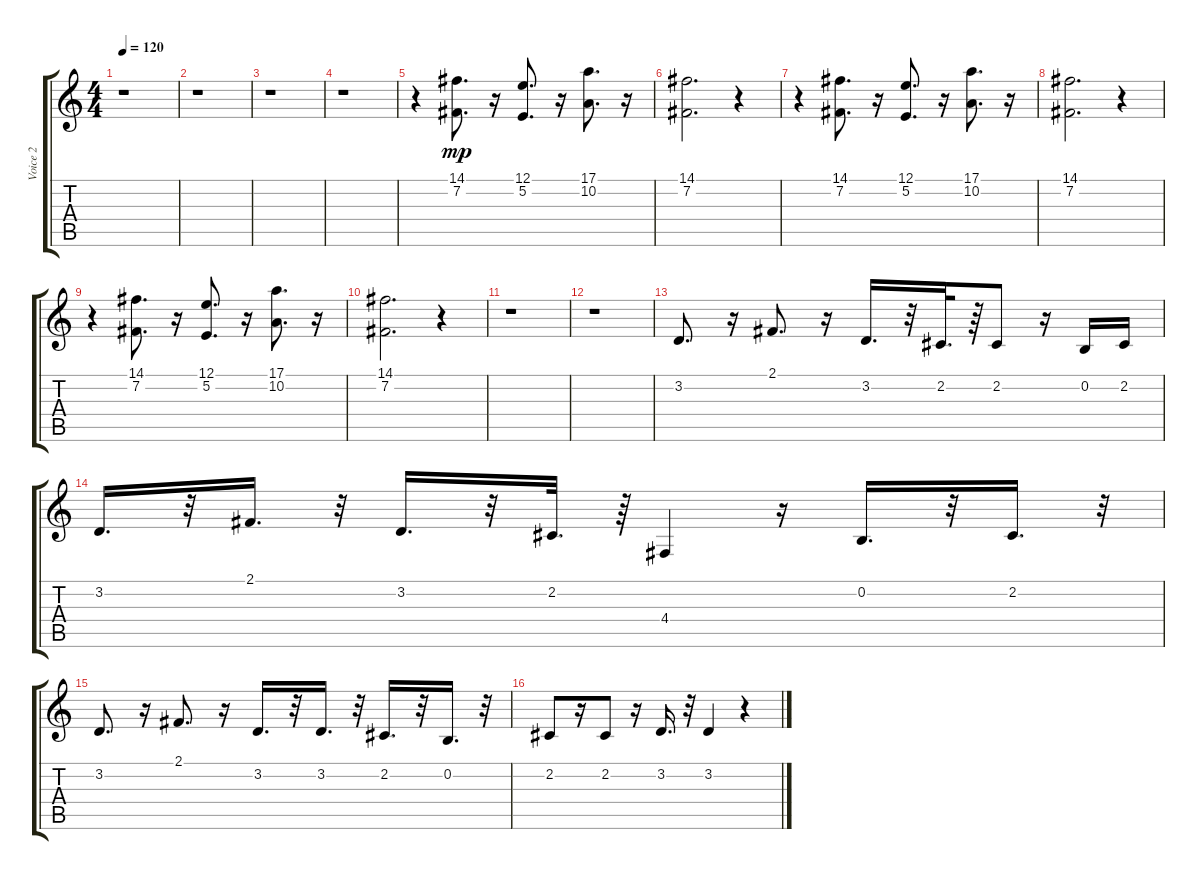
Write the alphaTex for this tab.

\track ("Voice 2" "Voice 2") {instrument tenorsax}
\staff {score tabs}
\tuning (E4 B3 G3 D3 A2 E2) {hide}
\ts (4 4)
\tempo 120
\clef g2
\ks c
r.1{dy mp} |
r.1 |
r.1 |
r.1 |
r.4 (14.1 7.2).8{d} r.16 (12.1 5.2).8{d} r.16 (17.1 10.2).8{d} r.16 |
(14.1 7.2).2{d} r.4 |
r.4 (14.1 7.2).8{d} r.16 (12.1 5.2).8{d} r.16 (17.1 10.2).8{d} r.16 |
(14.1 7.2).2{d} r.4 |
r.4 (14.1 7.2).8{d} r.16 (12.1 5.2).8{d} r.16 (17.1 10.2).8{d} r.16 |
(14.1 7.2).2{d} r.4 |
r.1 |
r.1 |
3.2.8{d} r.16 2.1.8{d} r.16 3.2.16{d} r.32 2.2.32{d} r.64 2.2.8 r.16 0.2.16 2.2.16 |
3.2.16{d} r.32 2.1.16{d} r.32 3.2.16{d} r.32 2.2.32{d} r.64 4.4.4 r.16 0.2.16{d} r.32 2.2.16{d} r.32 |
3.2.8{d} r.16 2.1.8{d} r.16 3.2.16{d} r.32 3.2.16{d} r.32 2.2.16{d} r.32 0.2.16{d} r.32 |
2.2.8 r.16 2.2.8 r.16 3.2.16{d} r.32 3.2.4 r.4
